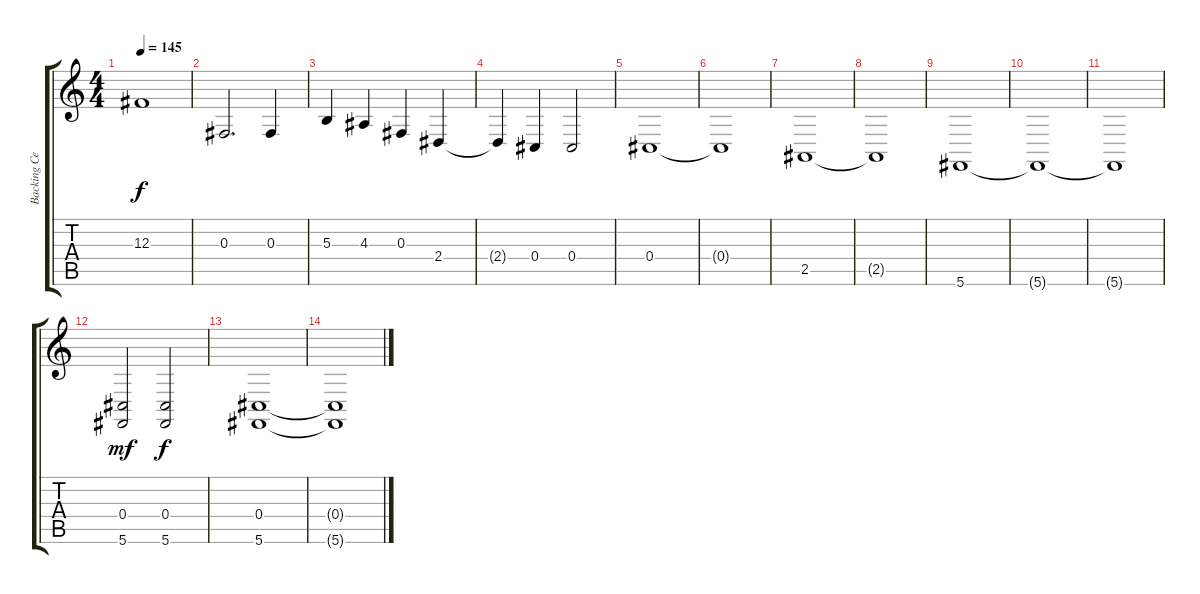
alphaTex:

\track ("Backing Cello" "Backing Ce") {instrument cello}
\staff {score tabs}
\tuning (Eb4 Bb3 Gb3 Db3 Ab2 Db2) {hide}
\ts (4 4)
\tempo 145
\clef g2
\ks c
12.3.1{dy f} |
0.3.2{d} 0.3.4 |
5.3.4 4.3.4 0.3.4 2.4.4 |
2.4{t}.4 0.4.4 0.4.2 |
0.4.1 |
0.4{t}.1 |
2.5.1 |
2.5{t}.1 |
5.6.1 |
5.6{t}.1 |
5.6{t}.1 |
(0.4 5.6).2{dy mf} (0.4 5.6).2{dy f} |
(0.4 5.6).1 |
(0.4{t} 5.6{t}).1
